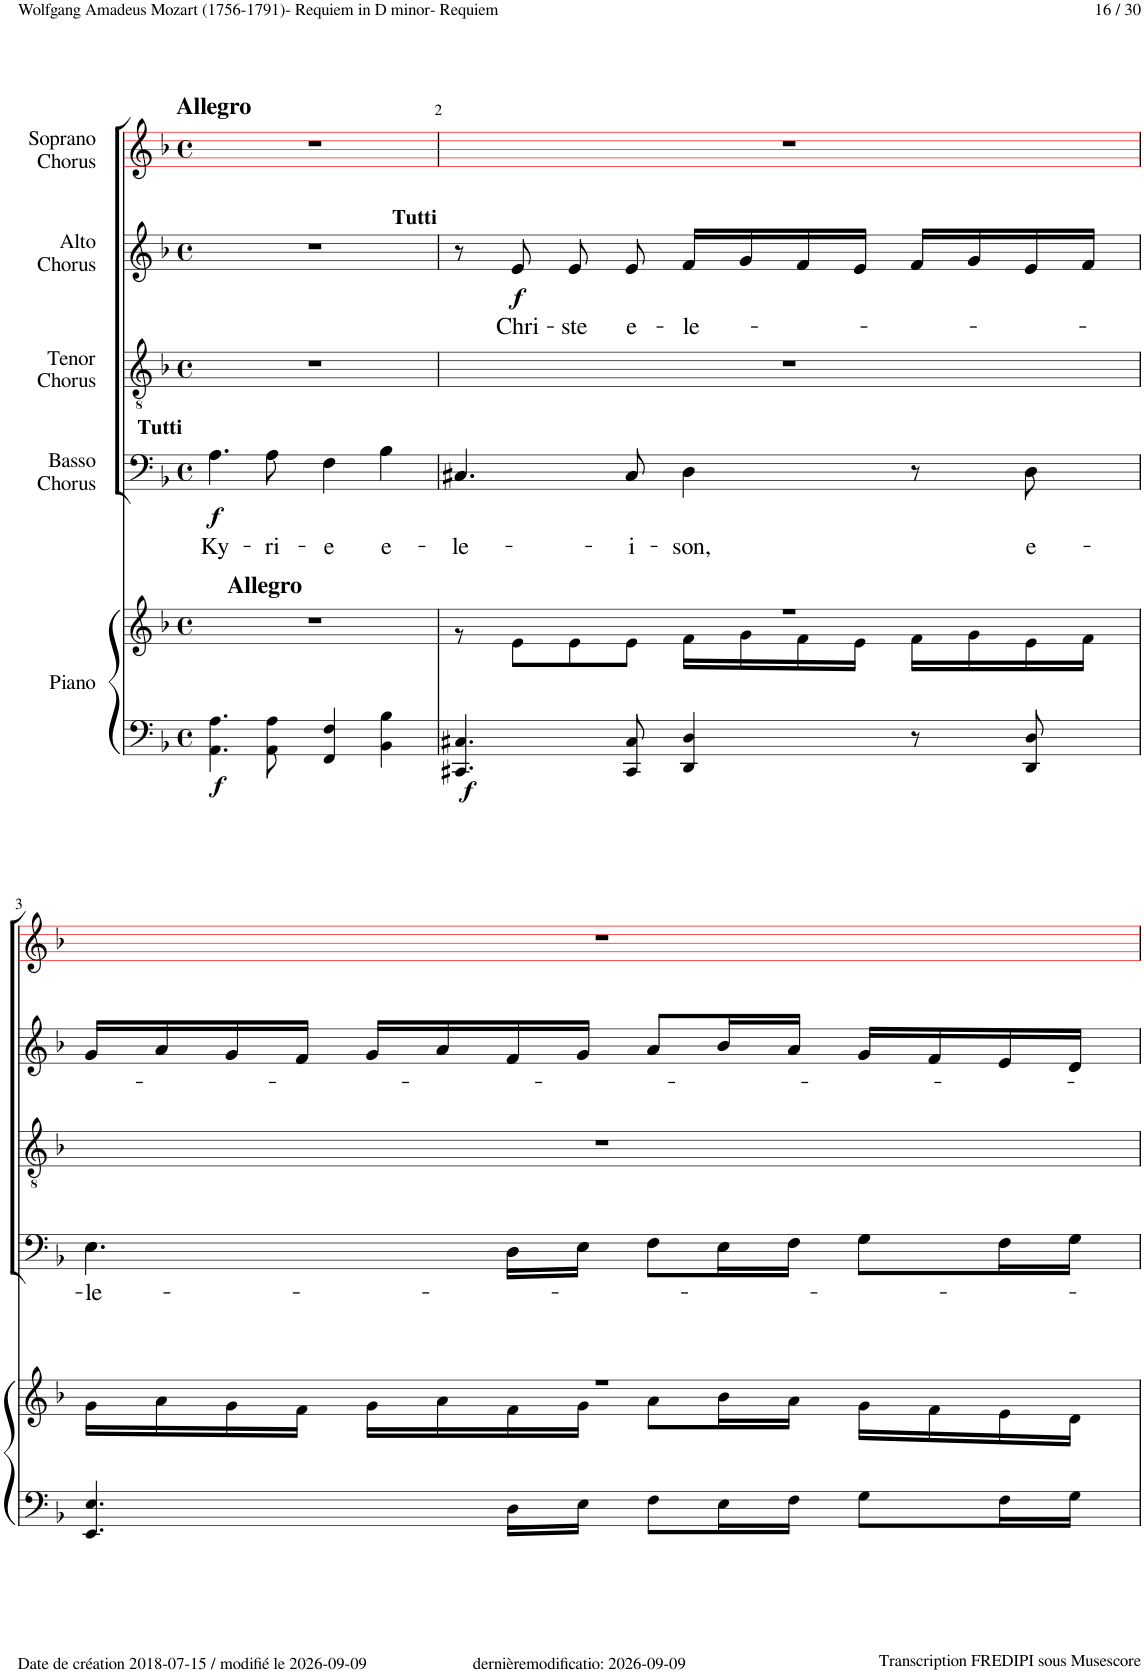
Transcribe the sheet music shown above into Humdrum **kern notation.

**kern	**kern	**dynam	**kern	**text	**dynam	**kern	**kern	**text	**dynam	**kern
*part5	*part5	*part5	*part4	*part4	*part4	*part3	*part2	*part2	*part2	*part1
*staff6	*staff5	*staff5/6	*staff4	*staff4	*staff4	*staff3	*staff2	*staff2	*staff2	*staff1
*I"Piano	*	*	*I"Basso Chorus	*	*	*I"Tenor Chorus	*I"Alto Chorus	*	*	*I"Soprano Chorus
*I'Pno	*	*	*I'Ch	*	*	*I'Ch	*I'Ch	*	*	*
!!LO:PB:g=z
*	*	*	*	*	*	*	*	*	*	*stria5
*clefF4	*clefG2	*	*clefF4	*	*	*clefGv2	*clefG2	*	*	*clefG2
*	*	*	*	*	*	*	*	*	*	*ITrd1c2
*k[b-]	*k[b-]	*	*k[b-]	*	*	*k[b-]	*k[b-]	*	*	*k[b-]
*M4/4	*M4/4	*	*M4/4	*	*	*M4/4	*M4/4	*	*	*M4/4
*met(c)	*met(c)	*	*met(c)	*	*	*met(c)	*met(c)	*	*	*met(c)
=1	=1	=1	=1	=1	=1	=1	=1	=1	=1	=1
!	!	!	!LO:TX:a:B:t=Tutti	!	!	!	!	!	!	!
!	!LO:TX:a:B:t=Allegro	!	!	!	!	!	!	!	!	!
!	!	!LO:DY:b=2	!	!LO:LY:b	!LO:DY:b	!	!	!	!	!
4.AA\ 4.A\	1r	f	4.A!\	Ky-	f	1r	1r	.	.	1r
!	!	!	!	!LO:LY:b	!	!	!	!	!	!
8AA\ 8A\	.	.	8A!\	-ri-	.	.	.	.	.	.
!	!	!	!	!LO:LY:b	!	!	!	!	!	!
4FF/ 4F/	.	.	4F!\	-e	.	.	.	.	.	.
!	!	!	!	!LO:LY:b	!	!	!	!	!	!
4BB-\ 4B-\	.	.	4B-!\	e-	.	.	.	.	.	.
=2	=2	=2	=2	=2	=2	=2	=2	=2	=2	=2
*	*^	*	*	*	*	*	*	*	*	*
!	!	!	!	!	!	!	!	!LO:TX:a:B:t=Tutti	!	!	!
!	!	!	!LO:DY:b=2	!	!LO:LY:b	!	!	!	!	!	!
4.CC#X/ 4.C#X/	1r	8r	f	4.C#X!/	-le-	.	1r	8r	.	.	1r
!	!	!	!	!	!	!	!	!	!LO:LY:b	!LO:DY:b	!
.	.	8e\L	.	.	.	.	.	8e!/	Chri-	f	.
!	!	!	!	!	!	!	!	!	!LO:LY:b	!	!
.	.	8e\	.	.	.	.	.	8e!/	-ste	.	.
!	!	!	!	!	!LO:LY:b	!	!	!	!LO:LY:b	!	!
8CC#/ 8C#/	.	8e\J	.	8C#!/	-i-	.	.	8e!/	e-	.	.
!	!	!	!	!	!LO:LY:b	!	!	!	!LO:LY:b	!	!
4DD/ 4D/	.	16f\LL	.	4D!\	-son,	.	.	16f!/LL	-le-	.	.
.	.	16g\	.	.	.	.	.	16g!/	.	.	.
.	.	16f\	.	.	.	.	.	16f!/	.	.	.
.	.	16e\JJ	.	.	.	.	.	16e!/JJ	.	.	.
8r	.	16f\LL	.	8r	.	.	.	16f!/LL	.	.	.
.	.	16g\	.	.	.	.	.	16g!/	.	.	.
!	!	!	!	!	!LO:LY:b	!	!	!	!	!	!
8DD/ 8D/	.	16e\	.	8D!\	e-	.	.	16e!/	.	.	.
.	.	16f\JJ	.	.	.	.	.	16f!/JJ	.	.	.
!!LO:LB:g=z
=3	=3	=3	=3	=3	=3	=3	=3	=3	=3	=3	=3
!	!	!	!	!	!LO:LY:b	!	!	!	!	!	!
4.EE/ 4.E/	1r	16g\LL	.	4.E!\	-le-	.	1r	16g!/LL	.	.	1r
.	.	16a\	.	.	.	.	.	16a!/	.	.	.
.	.	16g\	.	.	.	.	.	16g!/	.	.	.
.	.	16f\JJ	.	.	.	.	.	16f!/JJ	.	.	.
.	.	16g\LL	.	.	.	.	.	16g!/LL	.	.	.
.	.	16a\	.	.	.	.	.	16a!/	.	.	.
16D\LL	.	16f\	.	16D!\LL	.	.	.	16f!/	.	.	.
16E\JJ	.	16g\JJ	.	16E!\JJ	.	.	.	16g!/JJ	.	.	.
8F\L	.	8a\L	.	8F!\L	.	.	.	8a!/L	.	.	.
16E\L	.	16b-\L	.	16E!\L	.	.	.	16b-!/L	.	.	.
16F\JJ	.	16a\JJ	.	16F!\JJ	.	.	.	16a!/JJ	.	.	.
8G\L	.	16g\LL	.	8G!\L	.	.	.	16g!/LL	.	.	.
.	.	16f\	.	.	.	.	.	16f!/	.	.	.
16F\L	.	16e\	.	16F!\L	.	.	.	16e!/	.	.	.
16G\JJ	.	16d\JJ	.	16G!\JJ	.	.	.	16d!/JJ	.	.	.
*	*v	*v	*	*	*	*	*	*	*	*	*
=	=	=	=	=	=	=	=	=	=	=
*-	*-	*-	*-	*-	*-	*-	*-	*-	*-	*-
